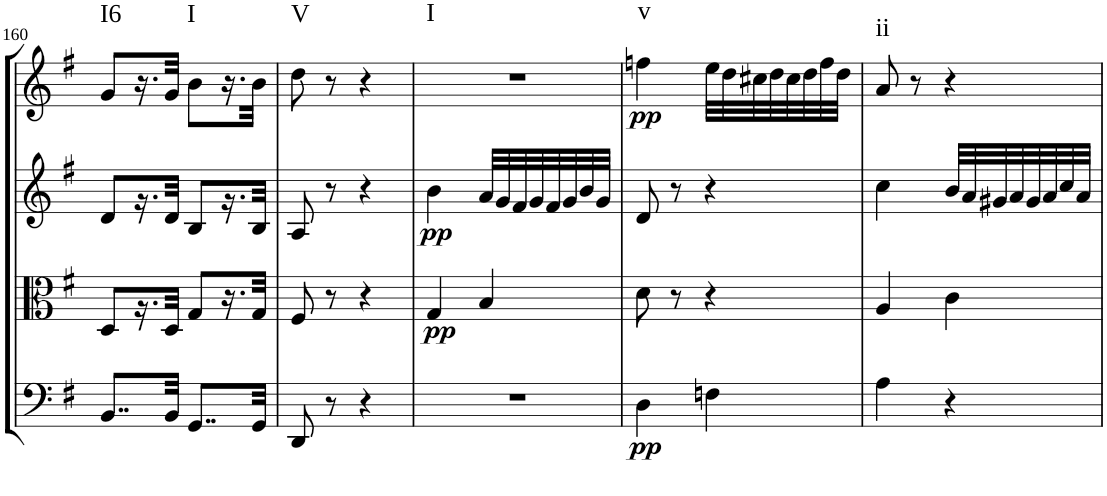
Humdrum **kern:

**kern	**dynam	**kern	**dynam	**kern	**dynam	**kern	**dynam	**harte
*part4	*part4	*part3	*part3	*part2	*part2	*part1	*part1	*part1
*staff4	*staff4	*staff3	*staff3	*staff2	*staff2	*staff1	*staff1	*
*I"Cello	*	*I"Viola	*	*I"2nd Violin	*	*I"1st Violin	*	*
*	*	*I'Vla	*	*I'Vln	*	*I'Vln	*	*
!!LO:PB:g=z
*clefF4	*	*clefC3	*	*clefG2	*	*clefG2	*	*
*k[f#]	*	*k[f#]	*	*k[f#]	*	*k[f#]	*	*
*G:	*	*G:	*	*G:	*	*G:	*	*
*M2/4	*	*M2/4	*	*M2/4	*	*M2/4	*	*
=160	=160	=160	=160	=160	=160	=160	=160	=160
!	!	!	!	!	!	!	!	!LO:H:kt=I6
8..BB/L	.	8D/L	.	8d/L	.	8g/L	.	N
.	.	16.r	.	16.r	.	16.r	.	.
32BB/Jkk	.	32D/JJk	.	32d/JJk	.	32g/JJk	.	.
!	!	!	!	!	!	!	!	!LO:H:kt=I
8..GG/L	.	8G/L	.	8B/L	.	8b\L	.	N
.	.	16.r	.	16.r	.	16.r	.	.
32GG/Jkk	.	32G/JJk	.	32B/JJk	.	32b\JJk	.	.
=161	=161	=161	=161	=161	=161	=161	=161	=161
!	!	!	!	!	!	!	!	!LO:H:kt=V
8DD/	.	8F#/	.	8A/	.	8dd\	.	N
8r	.	8r	.	8r	.	8r	.	.
4r	.	4r	.	4r	.	4r	.	.
=162	=162	=162	=162	=162	=162	=162	=162	=162
!	!	!	!LO:DY:b	!	!LO:DY:b	!	!	!LO:H:kt=I
2r	.	4G/	pp	4b\	pp	2r	.	N
.	.	4B/	.	32a/LLL	.	.	.	.
.	.	.	.	32g/	.	.	.	.
.	.	.	.	32f#/	.	.	.	.
.	.	.	.	32g/	.	.	.	.
.	.	.	.	32f#/	.	.	.	.
.	.	.	.	32g/	.	.	.	.
.	.	.	.	32b/	.	.	.	.
.	.	.	.	32g/JJJ	.	.	.	.
=163	=163	=163	=163	=163	=163	=163	=163	=163
!	!LO:DY:b	!	!	!	!	!	!LO:DY:b	!LO:H:kt=v
4D\	pp	8d\	.	8d/	.	4ffn\	pp	N
.	.	8r	.	8r	.	.	.	.
4Fn\	.	4r	.	4r	.	32ee\LLL	.	.
.	.	.	.	.	.	32dd\	.	.
.	.	.	.	.	.	32cc#X\	.	.
.	.	.	.	.	.	32dd\	.	.
.	.	.	.	.	.	32cc#\	.	.
.	.	.	.	.	.	32dd\	.	.
.	.	.	.	.	.	32ff\	.	.
.	.	.	.	.	.	32dd\JJJ	.	.
=164	=164	=164	=164	=164	=164	=164	=164	=164
!	!	!	!	!	!	!	!	!LO:H:kt=ii
4A\	.	4A/	.	4cc\	.	8a/	.	N
.	.	.	.	.	.	8r	.	.
4r	.	4c\	.	32b/LLL	.	4r	.	.
.	.	.	.	32a/	.	.	.	.
.	.	.	.	32g#X/	.	.	.	.
.	.	.	.	32a/	.	.	.	.
.	.	.	.	32g#/	.	.	.	.
.	.	.	.	32a/	.	.	.	.
.	.	.	.	32cc/	.	.	.	.
.	.	.	.	32a/JJJ	.	.	.	.
=	=	=	=	=	=	=	=	=
*-	*-	*-	*-	*-	*-	*-	*-	*-
